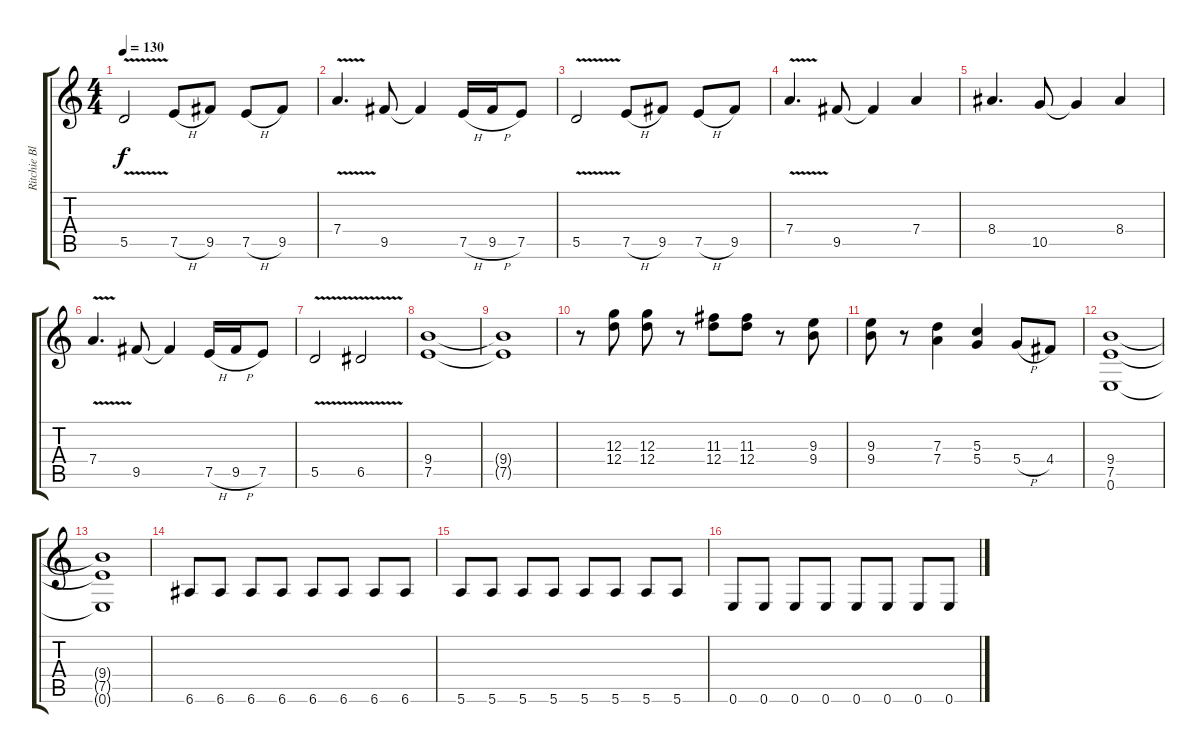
\track ("Ritchie Blackmore" "Ritchie Bl") {instrument distortionguitar}
\staff {score tabs}
\tuning (E4 B3 G3 D3 A2 E2) {hide}
\ts (4 4)
\tempo 130
\clef g2
\ks c
5.5{v}.2{dy f} 7.5{h}.8 9.5.8 7.5{h}.8 9.5.8 |
7.4{v}.4{d} 9.5.8 9.5{t}.4 7.5{h}.16 9.5{h}.16 7.5.8 |
5.5{v}.2 7.5{h}.8 9.5.8 7.5{h}.8 9.5.8 |
7.4{v}.4{d} 9.5.8 9.5{t}.4 7.4.4 |
8.4.4{d} 10.5.8 10.5{t}.4 8.4.4 |
7.4{v}.4{d} 9.5.8 9.5{t}.4 7.5{h}.16 9.5{h}.16 7.5.8 |
5.5{v}.2 6.5{v}.2 |
(9.4 7.5).1 |
(9.4{t} 7.5{t}).1 |
r.8 (12.3 12.4).8 (12.3 12.4).8 r.8 (11.3 12.4).8 (11.3 12.4).8 r.8 (9.3 9.4).8 |
(9.3 9.4).8 r.8 (7.3 7.4).4 (5.3 5.4).4 5.4{h}.8 4.4.8 |
(9.4 7.5 0.6).1 |
(9.4{t} 7.5{t} 0.6{t}).1 |
6.6.8 6.6.8 6.6.8 6.6.8 6.6.8 6.6.8 6.6.8 6.6.8 |
5.6.8 5.6.8 5.6.8 5.6.8 5.6.8 5.6.8 5.6.8 5.6.8 |
0.6.8 0.6.8 0.6.8 0.6.8 0.6.8 0.6.8 0.6.8 0.6.8
